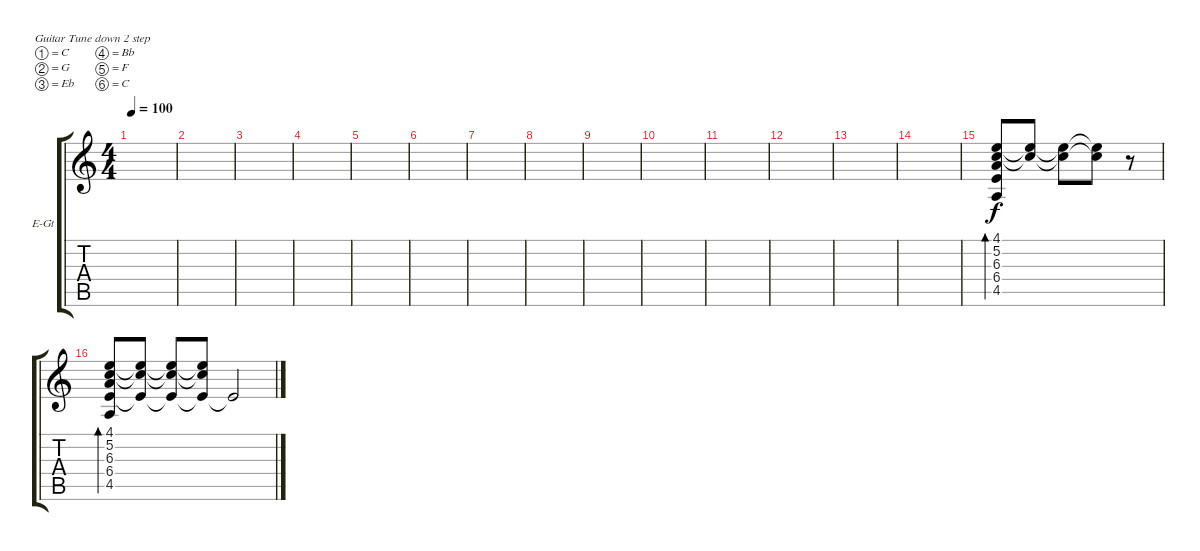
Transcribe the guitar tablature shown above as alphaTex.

\defaultSystemsLayout 4
\bracketExtendMode groupsimilarinstruments
\firstSystemTrackNameOrientation horizontal
\otherSystemsTrackNameOrientation horizontal
\track ("Electric Guitar" "E-Gt") {instrument distortionguitar}
\staff {score tabs}
\tuning (C4 G3 Eb3 Bb2 F2 C2)
\ts (4 4)
\tempo 100
\clef g2
\ks c
|
|
|
|
|
|
|
|
|
|
|
|
|
|
(4.5 6.4 6.3 5.2 4.1).8{bd 119} (4.1{t} 5.2{t}).8 (4.1{t} 5.2{t}).8 (4.1{t} 5.2{t}).8 r.8 |
(4.5 6.4 6.3 5.2 4.1).8{bd 119} (4.1{t} 5.2{t} 6.4{t}).8 (4.1{t} 5.2{t} 6.4{t}).8 (4.1{t} 5.2{t} 6.4{t}).8 6.4{t}.2
